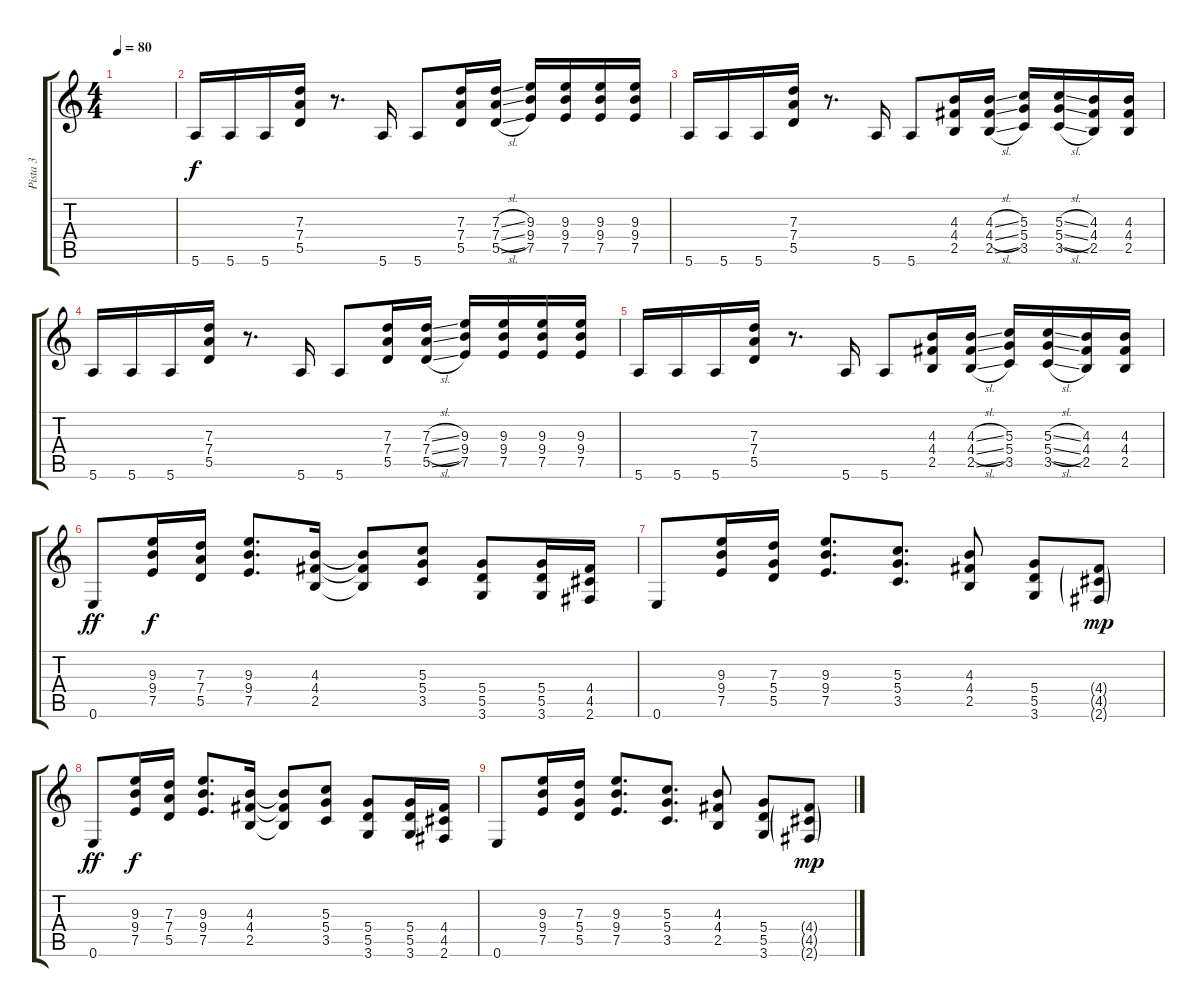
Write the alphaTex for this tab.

\track ("Pista 3" "Pista 3") {instrument overdrivenguitar}
\staff {score tabs}
\tuning (E4 B3 G3 D3 A2 E2) {hide}
\ts (4 4)
\tempo 80
\clef g2
\ks c
|
5.6.16{dy f} 5.6.16 5.6.16 (7.3 7.4 5.5).16 r.8{d} 5.6.16 5.6.8 (7.3 7.4 5.5).16 (7.3{sl} 7.4{sl} 5.5{sl}).16 (9.3 9.4 7.5).16 (9.3 9.4 7.5).16 (9.3 9.4 7.5).16 (9.3 9.4 7.5).16 |
5.6.16 5.6.16 5.6.16 (7.3 7.4 5.5).16 r.8{d} 5.6.16 5.6.8 (4.3 4.4 2.5).16 (4.3{sl} 4.4{sl} 2.5{sl}).16 (5.3 5.4 3.5).16 (5.3{sl} 5.4{sl} 3.5{sl}).16 (4.3 4.4 2.5).16 (4.3 4.4 2.5).16 |
5.6.16{volume 16} 5.6.16 5.6.16 (7.3 7.4 5.5).16 r.8{d} 5.6.16 5.6.8 (7.3 7.4 5.5).16 (7.3{sl} 7.4{sl} 5.5{sl}).16 (9.3 9.4 7.5).16 (9.3 9.4 7.5).16 (9.3 9.4 7.5).16 (9.3 9.4 7.5).16 |
5.6.16 5.6.16 5.6.16 (7.3 7.4 5.5).16 r.8{d} 5.6.16 5.6.8 (4.3 4.4 2.5).16 (4.3{sl} 4.4{sl} 2.5{sl}).16 (5.3 5.4 3.5).16 (5.3{sl} 5.4{sl} 3.5{sl}).16 (4.3 4.4 2.5).16 (4.3 4.4 2.5).16 |
0.6.8{dy ff volume 0} (9.3 9.4 7.5).16{dy f} (7.3 7.4 5.5).16 (9.3 9.4 7.5).8{d} (4.3 4.4 2.5).16 (4.3{t} 4.4{t} 2.5{t}).8 (5.3 5.4 3.5).8 (5.4 5.5 3.6).8 (5.4 5.5 3.6).16 (4.4 4.5 2.6).16 |
0.6.8 (9.3 9.4 7.5).16 (7.3 5.4 5.5).16 (9.3 9.4 7.5).8{d} (5.3 5.4 3.5).8{d} (4.3 4.4 2.5).8 (5.4 5.5 3.6).8 (4.4{g} 4.5{g} 2.6{g}).8{dy mp} |
0.6.8{dy ff} (9.3 9.4 7.5).16{dy f} (7.3 7.4 5.5).16 (9.3 9.4 7.5).8{d} (4.3 4.4 2.5).16 (4.3{t} 4.4{t} 2.5{t}).8 (5.3 5.4 3.5).8 (5.4 5.5 3.6).8 (5.4 5.5 3.6).16 (4.4 4.5 2.6).16 |
0.6.8 (9.3 9.4 7.5).16 (7.3 5.4 5.5).16 (9.3 9.4 7.5).8{d} (5.3 5.4 3.5).8{d} (4.3 4.4 2.5).8 (5.4 5.5 3.6).8 (4.4{g} 4.5{g} 2.6{g}).8{dy mp}
